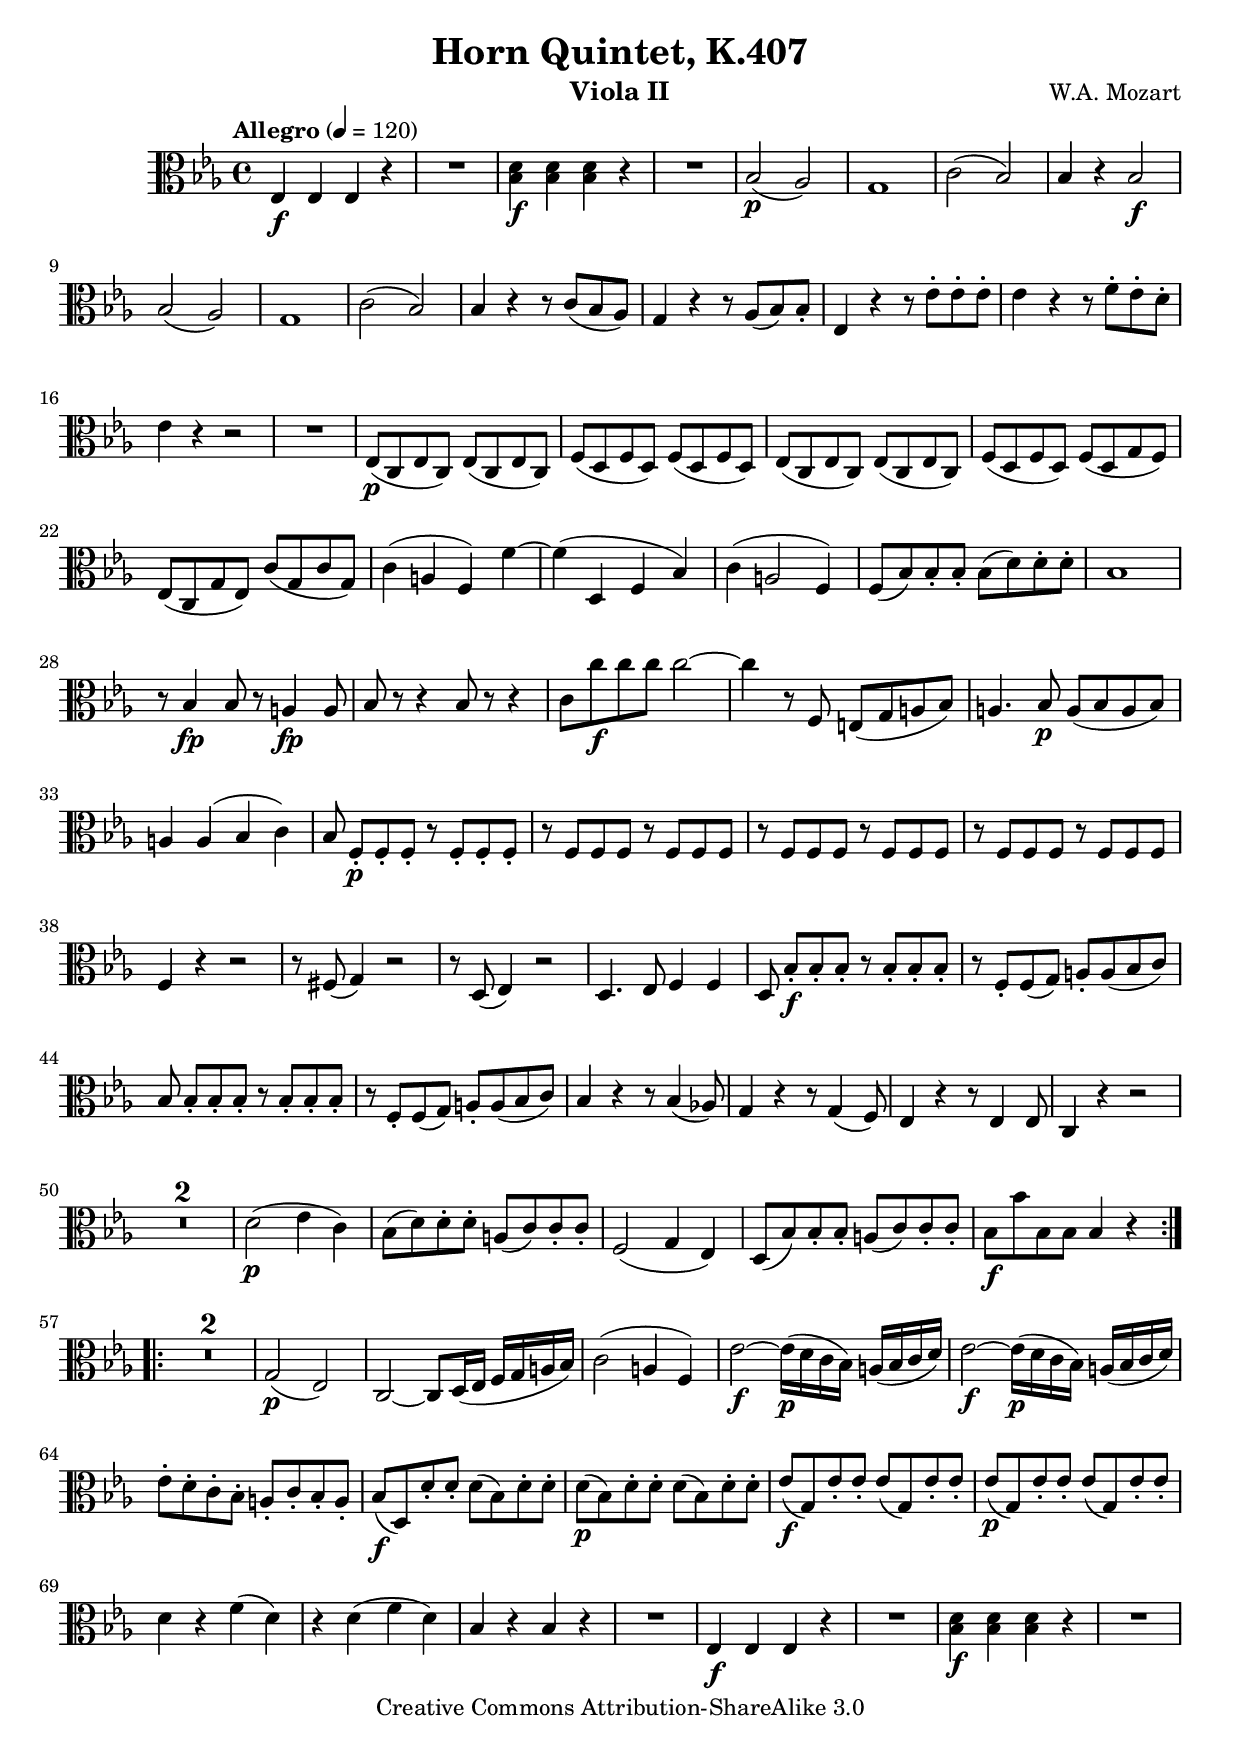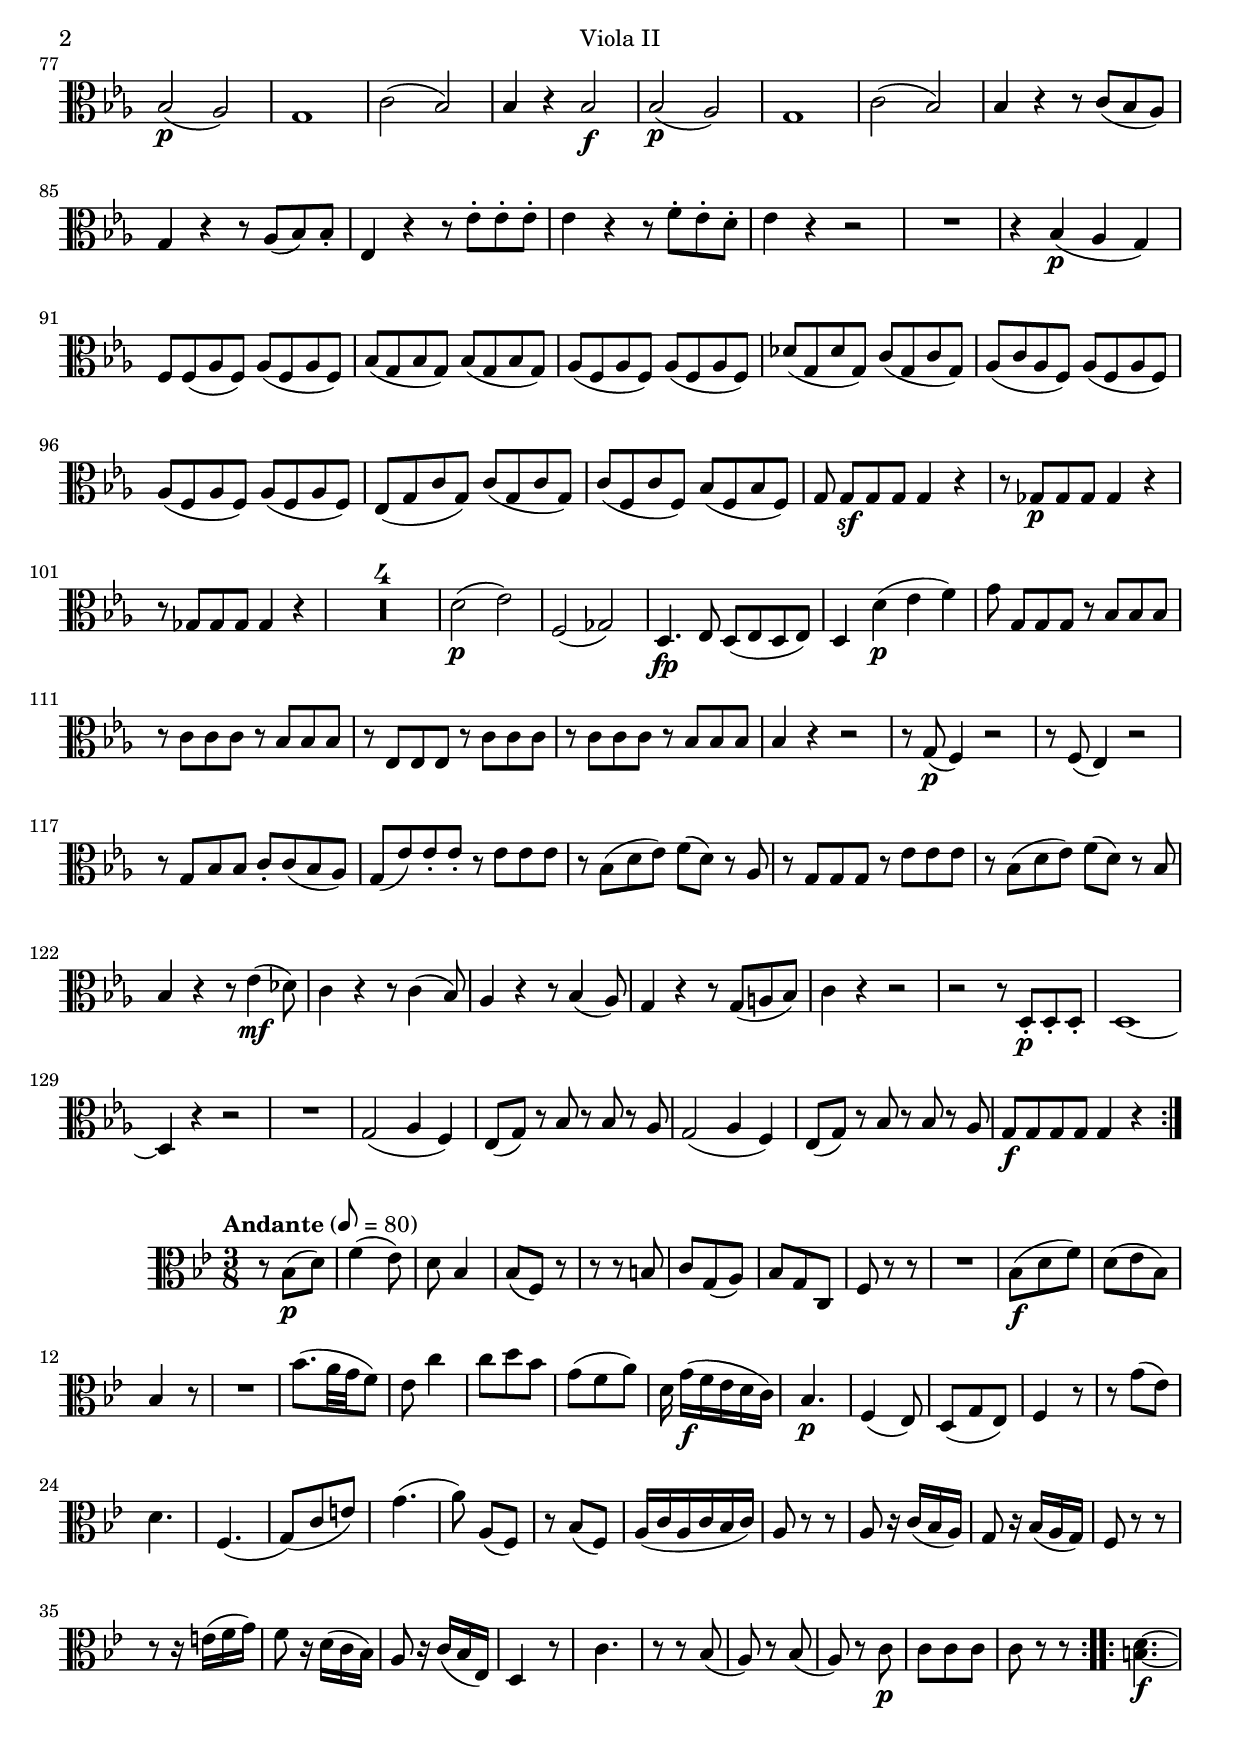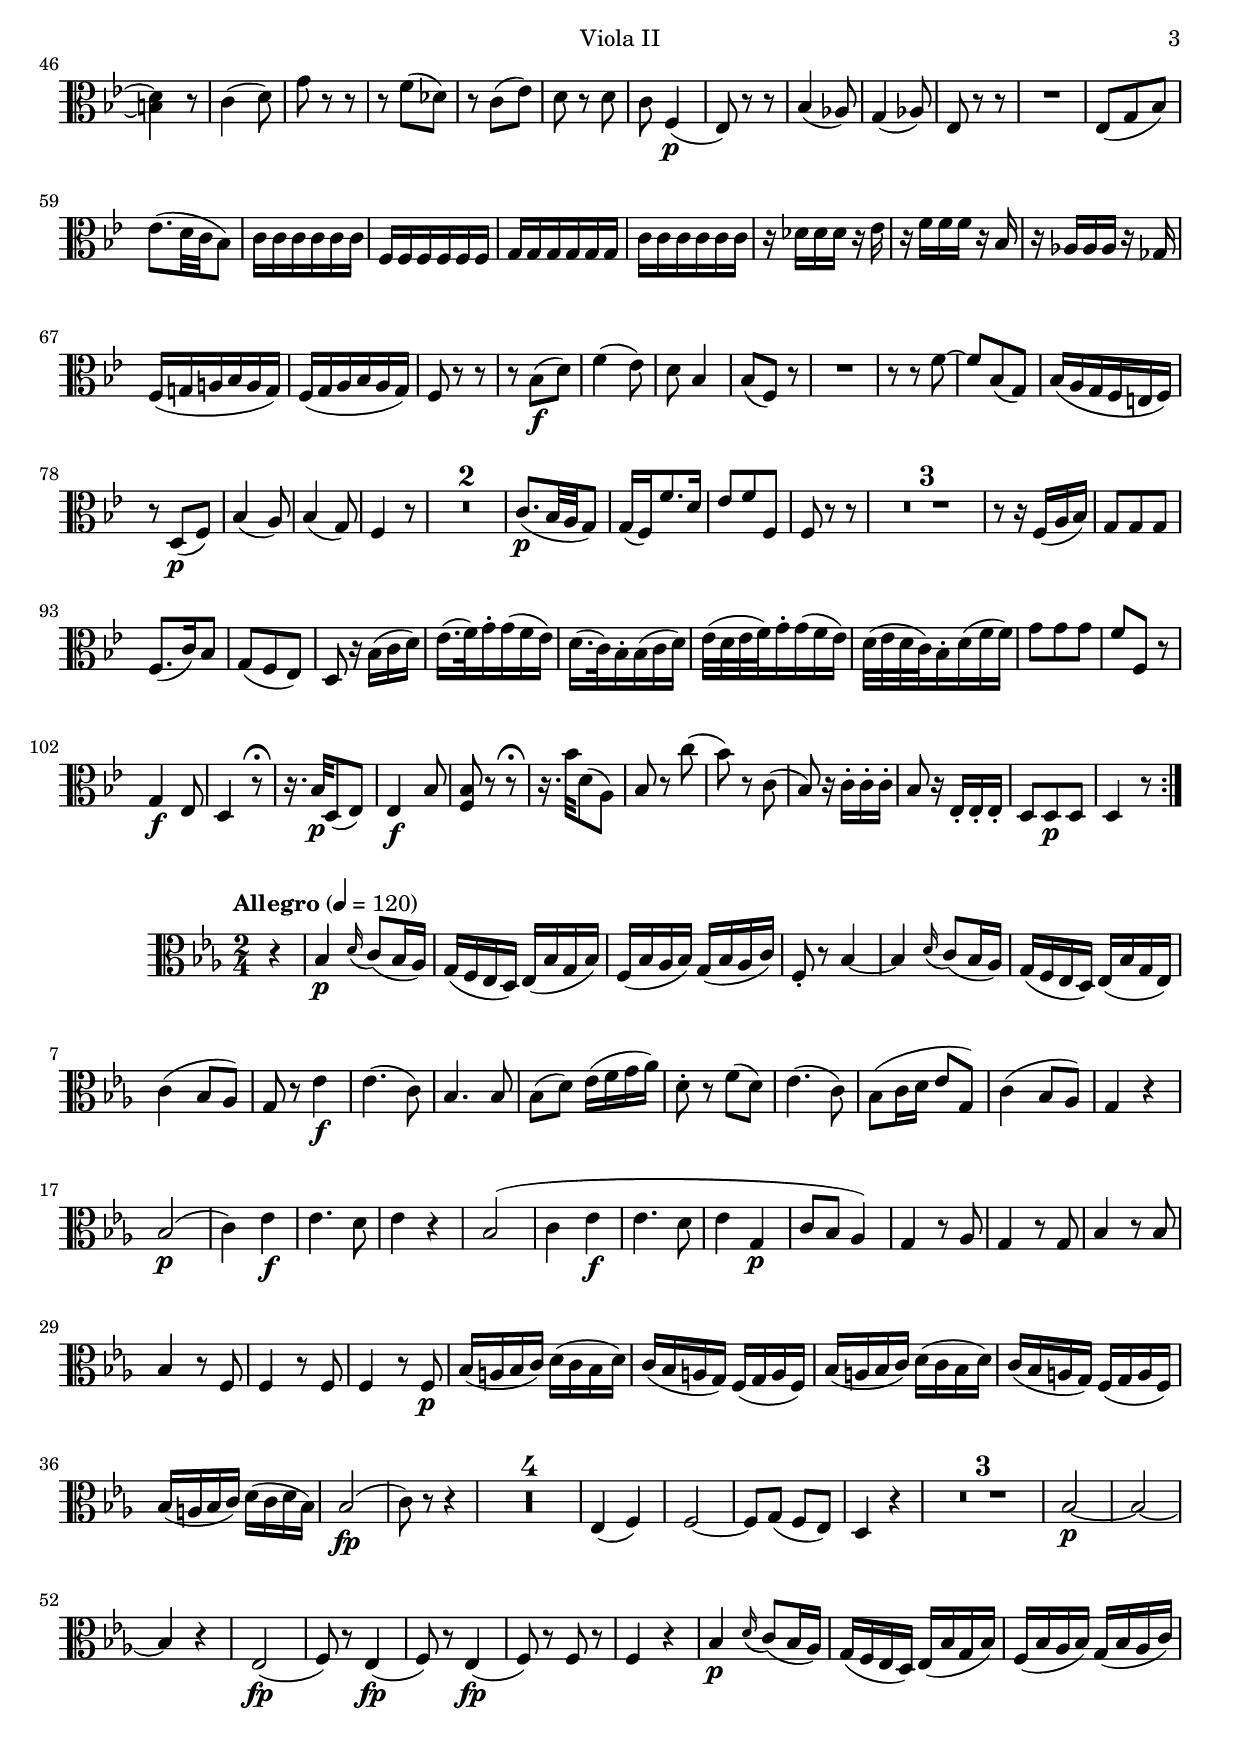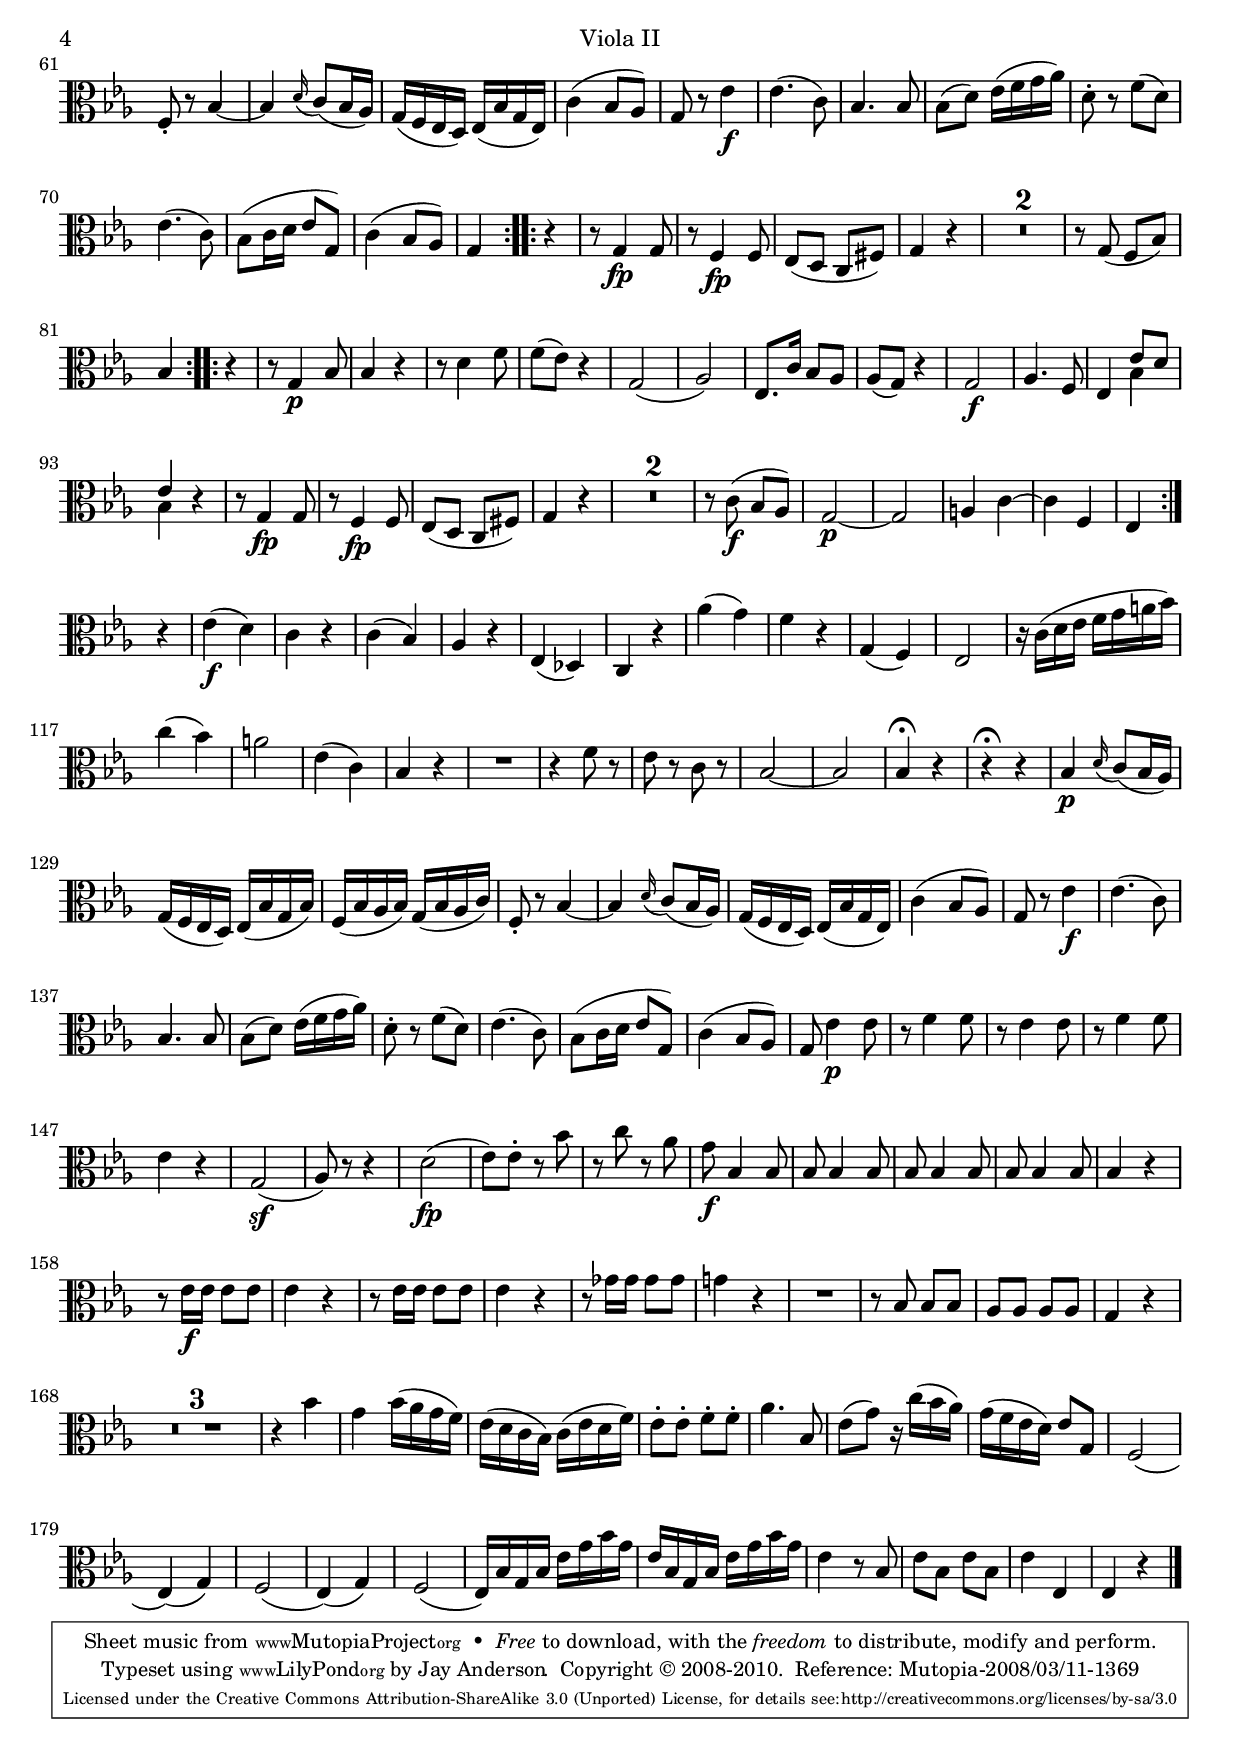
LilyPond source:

\version "2.13.18"

\include "defs.ily" 
\version "2.13.18"

violaTwoMvtI = \relative c
{
  \key ees \major
  \clef alto
  ees4\f ees ees r |
  R1 |
  <bes' d>4\f <bes d> <bes d> r |
  R1 |
  bes2(\p aes) |
  g1 |
  c2( bes) |
  bes4 r bes2\f |
  bes2( aes) |
  g1 |
  c2( bes) |
  bes4 r r8 c8( bes aes) |
  g4 r r8 aes8( bes) bes-. |
  ees,4 r r8 ees'-. ees-. ees-. |
  ees4 r r8 f8-. ees-. d-. |
  ees4 r r2 |
  R1 |
  ees,8(\p c ees c) ees( c ees c) |
  f( d f d) f( d f d) |
  ees( c ees c) ees( c ees c) |
  f( d f d) f( d g f) |
  ees( c g' ees) c'( g c g) |
  c4( a f) f'~ |
  f( d, f bes) |
  c( a2 f4) |
  f8( bes) bes-. bes-. bes( d) d-. d-. |
  bes1 |
  r8 bes4\fp bes8 r a4\fp a8 |
  bes8 r r4 bes8 r r4 |
  c8 c'\f c c c2~ |
  c4 r8 f,, e( g a bes) |
  a4. bes8\p a( bes a bes) |
  a4 a( bes c) |
  bes8 f[-.\p f-. f]-. r f-. f-. f-. |
  \repeat unfold 6 {r8 f f f} |
  f4 r r2 |
  r8 fis( g4) r2 |
  r8 d( ees4) r2 |
  d4. ees8 f4 f |
  d8 bes'[-.\f bes-. bes]-. r bes-. bes-. bes-. |
  r8 f-. f( g) a-. a( bes c) |
  bes bes[-. bes-. bes]-. r bes-. bes-. bes-. |
  r8 f-. f( g) a-. a( bes c) |
  bes4 r r8 bes4( aes8) |
  g4 r r8 g4( f8) |
  ees4 r r8 ees4 ees8 |
  c4 r r2 |
  R1*2 |
  d'2(\p ees4 c) |
  bes8( d) d-. d-. a( c) c-. c-. |
  f,2( g4 ees) |
  d8( bes') bes-. bes-. a( c) c-. c-. |
  bes\f bes' bes, bes bes4 r |

  %repeat
  R1*2 |
  g2(\p ees) |
  c~ c8 d16( ees f g a bes) |
  c2( a4 f) |
  ees'2~\f ees16(\p d c bes) a( bes c d) |
  ees2~\f ees16(\p d c bes) a( bes c d) |
  ees8-. d-. c-. bes-. a-. c-. bes-. a-. |
  bes(\f d,) d'-. d-. d( bes) d-. d-. |
  d(\p bes) d-. d-. d( bes) d-. d-. |
  ees(\f g,) ees'-. ees-. ees( g,) ees'-. ees-. |
  ees(\p g,) ees'-. ees-. ees( g,) ees'-. ees-. |
  d4 r f( d) |
  r d( f d) |
  bes r bes r |
  R1 |
  ees,4\f ees ees r |
  R1 |
  <bes' d>4\f <bes d> <bes d> r |
  R1 |
  bes2(\p aes) |
  g1 |
  c2( bes) |
  bes4 r bes2\f |
  bes(\p aes) |
  g1 |
  c2( bes) |
  bes4 r r8 c8( bes aes) |
  g4 r r8 aes( bes) bes-. |
  ees,4 r r8 ees'-. ees-. ees-. |
  ees4 r r8 f-. ees-. d-. |
  ees4 r r2 |
  R1 |
  r4 bes(\p aes g) |
  f8 f( aes f) aes( f aes f) |
  \repeat unfold 2 {bes8( g bes g)} |
  \repeat unfold 2 {aes8( f aes f)} |
  des'8( g, des' g,) c( g c g) |
  aes( c aes f) aes( f aes f) |
  \repeat unfold 2 {aes8( f aes f)} |
  ees( g c g) c( g c g) |
  c( f, c' f,) bes( f bes f) |
  g g[\sf g g] g4 r |
  r8 ges\p ges ges ges4 r |
  r8 ges ges ges ges4 r |
  R1*4 |
  d'2(\p ees) |
  f,( ges) |
  d4.\fp ees8 d( ees d ees) |
  d4 d'(\p ees f) |
  g8 g,[ g g] r bes bes bes |
  r c c c r bes bes bes |
  r ees, ees ees r c' c c |
  r c c c r bes bes bes |
  bes4 r r2 |
  r8 g(\p f4) r2 |
  r8 f( ees4) r2 |
  r8 g bes bes c-. c( bes aes) |
  g( ees') ees-. ees-. r ees ees ees |
  r8 bes( d ees) f( d) r aes |
  r g g g r ees' ees ees |
  r8 bes( d ees) f( d) r bes |
  bes4 r r8 ees4(\mf des8) |
  c4 r r8 c4( bes8) |
  aes4 r r8 bes4( aes8) |
  g4 r r8 g( a bes) |
  c4 r r2 |
  r2 r8 d,-.\p d-. d-. |
  d1~ |
  d4 r r2 |
  R1 |
  g2( aes4 f) |
  ees8( g) r bes r bes r aes |
  g2( aes4 f) |
  ees8( g) r bes r bes r aes |
  g8\f g g g g4 r |
}

violaTwoMvtII = \relative c'
{
  \clef alto
  \key bes \major
  r8 bes(\p d) |
  f4( ees8) |
  d bes4 |
  bes8( f) r |
  r r b |
  c g( a) |
  bes g c, |
  f r r |
  R4. |
  bes8(\f d f) |
  d( ees bes) |
  bes4 r8 |
  R4. |
  bes'8.( a32 g f8) |
  ees c'4 |
  c8 d bes |
  g( f a) |
  d,16 g[(\f f ees d c]) |
  bes4.\p |
  f4( ees8) |
  d( g ees) |
  f4 r8 |
  r g'( ees) |
  d4. |
  f,( |
  g8)( c e) |
  g4.( |
  a8) a,[( f]) |
  r bes( f) |
  a16( c a c bes c) |
  a8 r r |
  a r16 c( bes a) |
  g8 r16 bes( a g) |
  f8 r r |
  r r16 e'( f g) |
  f8 r16 d( c bes) |
  a8 r16 c( bes ees,) |
  d4 r8 |
  c'4. |
  r8 r bes8( |
  a) r bes( |
  a) r c\p |
  c c c |
  c r r |

  %repeat
  <d b>4.~\f |
  <d b>4 r8 |
  c4( d8) |
  g r r |
  r f( des) |
  r c( ees) |
  d r d |
  c f,4(\p |
  ees8) r r |
  bes'4( aes8) |
  g4( aes8) |
  ees r r |
  R4. |
  ees8( g bes) |
  ees8.( d32 c bes8) |
  \repeat unfold 6 c16 |
  \repeat unfold 6 f,16 |
  \repeat unfold 6 g16 |
  \repeat unfold 6 c16 |
  r16 des des des r ees |
  r f f f r bes, |
  r aes aes aes r ges |
  \repeat unfold 2
  {
    f( g a bes a g) |
  }
  f8 r r |
  r bes(\f d) |
  f4( ees8) |
  d bes4 |
  bes8( f) r |
  R4. |
  r8 r f'~ |
  f bes,( g) |
  bes16( a g f e f) |
  r8 d(\p f) |
  bes4( a8) |
  bes4( g8) |
  f4 r8 |
  R4.*2 |
  c'8.(\p bes32 a g8) |
  g16( f) f'8. d16 |
  ees8 f f, |
  f r r |
  R4.*3 |
  r8 r16 f( a bes) |
  g8 g g |
  f8.( c'16) bes8 |
  g( f ees) |
  d r16 bes'( c d) |
  ees16.( f32) g16-. g( f ees) |
  d16.( c32) bes16-. bes( c d) |
  ees32( d ees f) g16-. g( f ees) |
  d32( ees d c) bes16-. d( f f) |
  g8 g g |
  f f, r |
  g4\f ees8 |
  d4 r8\fermata |
  r16. bes'32\p d,8( ees) |
  ees4\f bes'8 |
  <bes f>8 r r\fermata |
  r16. bes'32 d,8( a) |
  bes r c'( |
  bes) r c,( |
  bes) r16 c-. c-. c-. |
  bes8 r16 ees,-. ees-. ees-. |
  d8 d\p d |
  d4 r8 |
}

violaTwoMvtIII = \relative c'
{
  \clef alto
  \key ees \major
  r4
  bes4\p \appoggiatura d16 c8( bes16 aes) |
  g( f ees d) ees( bes' g bes) |
  f( bes aes bes) g( bes aes c) |
  f,8-. r bes4~ |
  bes4 \appoggiatura d16 c8( bes16 aes) |
  g( f ees d) ees( bes' g ees) |
  c'4( bes8 aes) |
  g r ees'4\f |
  ees4.( c8) |
  bes4. bes8 |
  bes( d) ees16( f g aes) |
  d,8-. r f( d) |
  ees4.( c8) |
  bes8( c16 d ees8 g,) |
  c4( bes8 aes) |
  g4 r |
  bes2(\p |
  c4) ees\f |
  ees4. d8 |
  ees4 r |
  bes2( |
  c4 ees\f |
  ees4. d8 |
  ees4 g,\p |
  c8( bes aes4) |
  g4 r8 aes |
  g4 r8 g |
  bes4 r8 bes |
  bes4 r8 f |
  f4 r8 f |
  f4 r8 f\p |
  \repeat unfold 2
  {
    bes16( a bes c) d( c bes d) |
    c( bes a g) f( g a f) |
  }
  bes( a bes c) d( c d bes) |
  bes2(\fp |
  c8) r r4 |
  R2*4 |
  ees,4( f) |
  f2~ |
  f8 g( f ees) |
  d4 r |
  R2*3 |
  bes'2~\p | bes~ | bes4 r |
  ees,2(\fp |
  f8) r ees4(\fp |
  f8) r ees4(\fp |
  f8) r f r |
  f4 r |
  bes4\p \appoggiatura d16 c8( bes16 aes) |
  g( f ees d) ees( bes' g bes) |
  f( bes aes bes) g( bes aes c) |
  f,8-. r bes4~ |
  bes4 \appoggiatura d16 c8( bes16 aes) |
  g( f ees d) ees( bes' g ees) |
  c'4( bes8 aes) |
  g r ees'4\f |
  ees4.( c8) |
  bes4. bes8 |
  bes( d) ees16( f g aes) |
  d,8-. r f( d) |
  ees4.( c8) |
  bes8( c16 d ees8 g,) |
  c4( bes8 aes) |
  g4
  
  %repeat
  r4 |
  r8 g4\fp g8 |
  r8 f4\fp f8 |
  ees8( d c fis) |
  g4 r |
  R2*2 |
  r8 g( f bes) |
  bes4

  %repeat
  r4 |
  r8 g4\p bes8 |
  bes4 r |
  r8 d4 f8 |
  f( ees) r4 |
  g,2( |
  aes) |
  ees8. c'16 bes8 aes |
  aes( g) r4 |
  g2\f |
  aes4. f8 |
  ees4 << {ees'8 d | ees4} \\ {bes4 | bes} >> r4 |
  r8 g4\fp g8 |
  r8 f4\fp f8 |
  ees8( d c fis) |
  g4 r |
  R2*2 |
  r8 c(\f bes aes) |
  g2~\p | g |
  a4 c~ |
  c f, |
  ees

  %end repeat
  r4 |
  ees'(\f d) |
  c r |
  c( bes) |
  aes r |
  ees( des) |
  c r |
  aes''( g) |
  f r |
  g,( f) |
  ees2 |
  r16 c'( d ees f g a bes) |
  c4( bes) |
  a2 |
  ees4( c) |
  bes r |
  R2 |
  r4 f'8 r |
  ees r c r |
  bes2~ | bes |
  bes4\fermata r |
  r\fermata r |
  bes4\p \appoggiatura d16 c8( bes16 aes) |
  g( f ees d) ees( bes' g bes) |
  f( bes aes bes) g( bes aes c) |
  f,8-. r bes4~ |
  bes4 \appoggiatura d16 c8( bes16 aes) |
  g( f ees d) ees( bes' g ees) |
  c'4( bes8 aes) |
  g r ees'4\f |
  ees4.( c8) |
  bes4. bes8 |
  bes( d) ees16( f g aes) |
  d,8-. r f( d) |
  ees4.( c8) |
  bes8( c16 d ees8 g,) |
  c4( bes8 aes) |
  g8 ees'4\p ees8 |
  r8 f4 f8 |
  r8 ees4 ees8 |
  r8 f4 f8 |
  ees4 r |
  g,2(\sf |
  aes8) r r4 |
  d2(\fp |
  ees8) ees-. r bes' |
  r c r aes |
  g\f bes,4 bes8 |
  \repeat unfold 3 {bes8 bes4 bes8 |}
  bes4 r |
  r8 ees16\f ees ees8 ees |
  ees4 r |
  r8 ees16 ees ees8 ees |
  ees4 r |
  r8 ges16 ges ges8 ges |
  g4 r |
  R2 |
  r8 bes, bes bes |
  aes aes aes aes |
  g4 r |
  R2*3 |
  r4 bes' |
  g bes16( aes g f) |
  ees( d c bes) c( ees d f) |
  ees8-. ees-. f-. f-. |
  aes4. bes,8 |
  ees( g) r16 c( bes aes) |
  g( f ees d) ees8 g, |
  f2( |
  ees4)( g) |
  f2( |
  ees4)( g) |
  f2( |
  ees16) bes' g bes ees g bes g |
  ees bes g bes ees g bes g |
  ees4 r8 bes8 |
  ees bes ees bes |
  ees4 ees, |
  ees r |
}
 

instrument = "Viola II"

notesMvtI = \violaTwoMvtI
notesMvtII = \violaTwoMvtII
notesMvtIII = \violaTwoMvtIII

\version "2.13.18"

\include "defs.ily"

\book
{
  \include "header.ily"
  \score
  {
    \new Staff { << \notesMvtI \outlineMvtI >> }
  }
  \score
  {
    \new Staff { << \notesMvtII \outlineMvtII >> }
  }
  \score
  {
    \new Staff { << \notesMvtIII \outlineMvtIII >> }
  }
}

